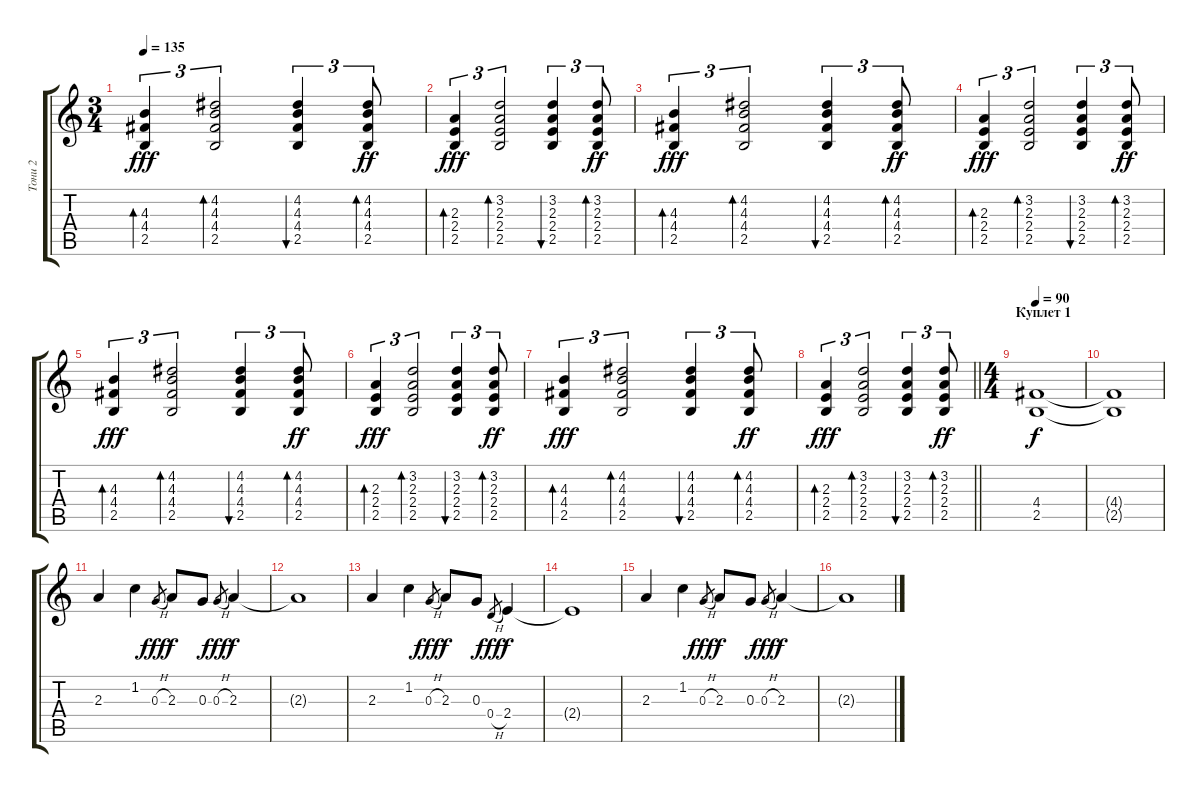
\track ("Тони 2" "Тони 2") {instrument overdrivenguitar}
\staff {score tabs}
\tuning (E4 B3 G3 D3 A2 E2) {hide}
\ts (3 4)
\tempo 135
\clef g2
\ks c
(4.3 4.4 2.5).4{tu (3 2) bd 30 dy fff} (4.2 4.3 4.4 2.5).2{tu (3 2) bd 30} (4.2 4.3 4.4 2.5).4{tu (3 2) bu 30} (4.2 4.3 4.4 2.5).8{tu (3 2) bd 30 dy ff} |
(2.3 2.4 2.5).4{tu (3 2) bd 30 dy fff} (3.2 2.3 2.4 2.5).2{tu (3 2) bd 30} (3.2 2.3 2.4 2.5).4{tu (3 2) bu 30} (3.2 2.3 2.4 2.5).8{tu (3 2) bd 30 dy ff} |
(4.3 4.4 2.5).4{tu (3 2) bd 30 dy fff} (4.2 4.3 4.4 2.5).2{tu (3 2) bd 30} (4.2 4.3 4.4 2.5).4{tu (3 2) bu 30} (4.2 4.3 4.4 2.5).8{tu (3 2) bd 30 dy ff} |
(2.3 2.4 2.5).4{tu (3 2) bd 30 dy fff} (3.2 2.3 2.4 2.5).2{tu (3 2) bd 30} (3.2 2.3 2.4 2.5).4{tu (3 2) bu 30} (3.2 2.3 2.4 2.5).8{tu (3 2) bd 30 dy ff} |
(4.3 4.4 2.5).4{tu (3 2) bd 30 dy fff} (4.2 4.3 4.4 2.5).2{tu (3 2) bd 30} (4.2 4.3 4.4 2.5).4{tu (3 2) bu 30} (4.2 4.3 4.4 2.5).8{tu (3 2) bd 30 dy ff} |
(2.3 2.4 2.5).4{tu (3 2) bd 30 dy fff} (3.2 2.3 2.4 2.5).2{tu (3 2) bd 30} (3.2 2.3 2.4 2.5).4{tu (3 2) bu 30} (3.2 2.3 2.4 2.5).8{tu (3 2) bd 30 dy ff} |
(4.3 4.4 2.5).4{tu (3 2) bd 30 dy fff} (4.2 4.3 4.4 2.5).2{tu (3 2) bd 30} (4.2 4.3 4.4 2.5).4{tu (3 2) bu 30} (4.2 4.3 4.4 2.5).8{tu (3 2) bd 30 dy ff} |
\barLineRight lightlight
(2.3 2.4 2.5).4{tu (3 2) bd 30 dy fff} (3.2 2.3 2.4 2.5).2{tu (3 2) bd 30} (3.2 2.3 2.4 2.5).4{tu (3 2) bu 30} (3.2 2.3 2.4 2.5).8{tu (3 2) bd 30 dy ff} |
\ts (4 4)
\section ("" "Куплет 1")
\tempo 90
(4.4 2.5).1{dy f} |
(4.4{t} 2.5{t}).1 |
2.3.4 1.2.4 0.3{h}.8{gr dy fff} 2.3.8{dy f} 0.3.8 0.3{h}.8{gr dy fff} 2.3.4{dy f} |
2.3{t}.1 |
2.3.4 1.2.4 0.3{h}.8{gr dy fff} 2.3.8{dy f} 0.3.8 0.4{h}.8{gr dy fff} 2.4.4{dy f} |
2.4{t}.1 |
2.3.4 1.2.4 0.3{h}.8{gr dy fff} 2.3.8{dy f} 0.3.8 0.3{h}.8{gr dy fff} 2.3.4{dy f} |
2.3{t}.1
